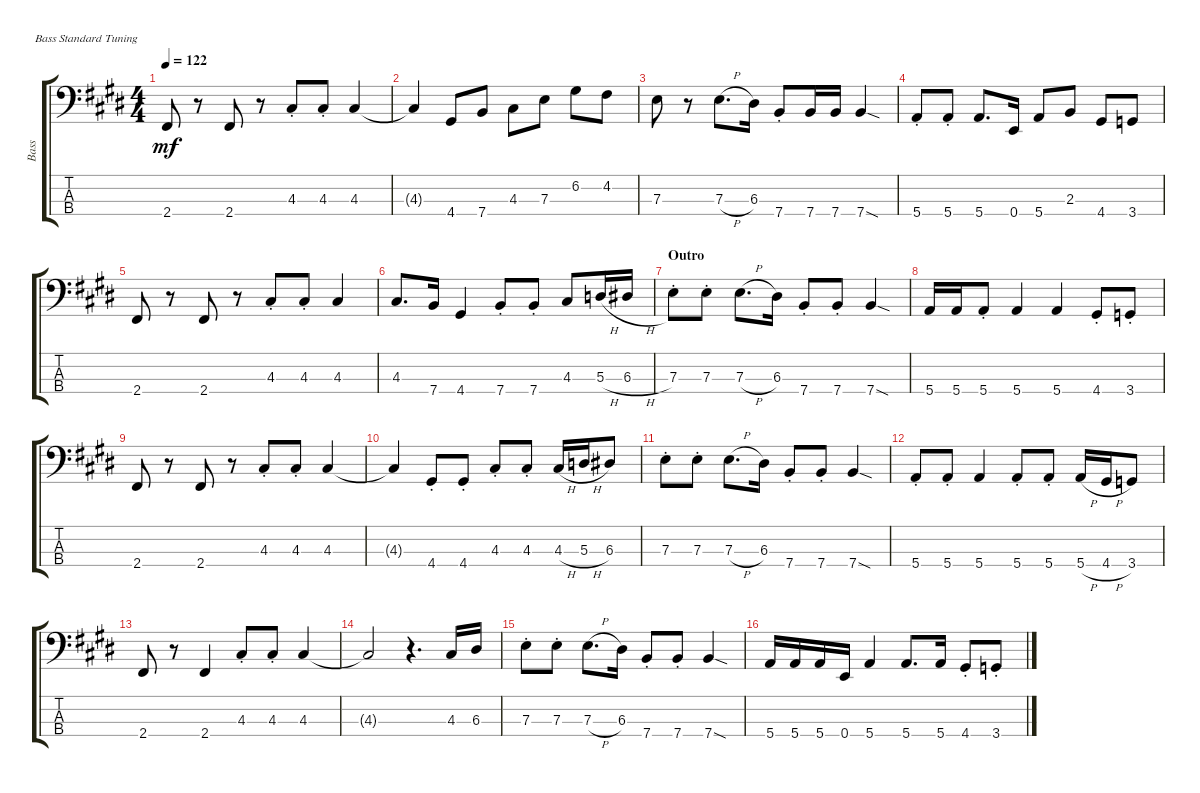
\defaultSystemsLayout 4
\bracketExtendMode groupsimilarinstruments
\otherSystemsTrackNameOrientation horizontal
\track ("Electric Bass (Tom Fowler)" "Bass") {instrument electricbassfinger}
\staff {score tabs}
\tuning (G2 D2 A1 E1)
\ts (4 4)
\tempo 122
\clef f4
\ks e
2.4{acc #}.8{dy mf beam Up} r.8{beam Up} 2.4{acc #}.8{beam Up} r.8{beam Up} 4.3{st acc #}.8{beam Up} 4.3{st acc #}.8{beam Up} 4.3{acc #}.4{beam Up} |
4.3{t acc #}.4{beam Up} 4.4{acc #}.8{beam Up} 7.4{acc forcenatural}.8{beam Up} 4.3{acc #}.8{beam Down} 7.3{acc forcenatural}.8{beam Down} 6.2{acc #}.8{beam Down} 4.2{acc #}.8{beam Down} |
7.3{acc forcenatural}.8{beam Down} r.8{beam Down} 7.3{h acc forcenatural}.8{d beam Down} 6.3{acc #}.16{beam Down} 7.4{st acc forcenatural}.8{beam Up} 7.4{acc forcenatural}.16{beam Up} 7.4{acc forcenatural}.16{beam Up} 7.4{sod acc forcenatural}.4{beam Up} |
5.4{st acc forcenatural}.8{beam Up} 5.4{st acc forcenatural}.8{beam Up} 5.4{acc forcenatural}.8{d beam Up} 0.4{acc forcenatural}.16{beam Up} 5.4{acc forcenatural}.8{beam Up} 2.3{acc forcenatural}.8{beam Up} 4.4{acc #}.8{beam Up} 3.4{acc forcenatural}.8{beam Up} |
2.4{acc #}.8{beam Up} r.8{beam Up} 2.4{acc #}.8{beam Up} r.8{beam Up} 4.3{st acc #}.8{beam Up} 4.3{st acc #}.8{beam Up} 4.3{acc #}.4{beam Up} |
4.3{acc #}.8{d beam Up} 7.4{acc forcenatural}.16{beam Up} 4.4{acc #}.4{beam Up} 7.4{st acc forcenatural}.8{beam Up} 7.4{st acc forcenatural}.8{beam Up} 4.3{acc #}.8{beam Up} 5.3{h acc forcenatural}.16{beam Up} 6.3{h acc #}.16{beam Up} |
\section ("" "Outro")
7.3{st acc forcenatural}.8{beam Down} 7.3{st acc forcenatural}.8{beam Down} 7.3{h acc forcenatural}.8{d beam Down} 6.3{acc #}.16{beam Down} 7.4{st acc forcenatural}.8{beam Up} 7.4{st acc forcenatural}.8{beam Up} 7.4{sod acc forcenatural}.4{beam Up} |
5.4{acc forcenatural}.16{beam Up} 5.4{acc forcenatural}.16{beam Up} 5.4{st acc forcenatural}.8{beam Up} 5.4{acc forcenatural}.4{beam Up} 5.4{acc forcenatural}.4{beam Up} 4.4{st acc #}.8{beam Up} 3.4{st acc forcenatural}.8{beam Up} |
2.4{acc #}.8{beam Up} r.8{beam Up} 2.4{acc #}.8{beam Up} r.8{beam Up} 4.3{st acc #}.8{beam Up} 4.3{st acc #}.8{beam Up} 4.3{acc #}.4{beam Up} |
4.3{t acc #}.4{beam Up} 4.4{st acc #}.8{beam Up} 4.4{st acc #}.8{beam Up} 4.3{st acc #}.8{beam Up} 4.3{st acc #}.8{beam Up} 4.3{h acc #}.16{beam Up} 5.3{h acc forcenatural}.16{beam Up} 6.3{acc #}.8{beam Up} |
7.3{st acc forcenatural}.8{beam Down} 7.3{st acc forcenatural}.8{beam Down} 7.3{h acc forcenatural}.8{d beam Down} 6.3{acc #}.16{beam Down} 7.4{st acc forcenatural}.8{beam Up} 7.4{st acc forcenatural}.8{beam Up} 7.4{sod acc forcenatural}.4{beam Up} |
5.4{st acc forcenatural}.8{beam Up} 5.4{st acc forcenatural}.8{beam Up} 5.4{acc forcenatural}.4{beam Up} 5.4{st acc forcenatural}.8{beam Up} 5.4{st acc forcenatural}.8{beam Up} 5.4{h acc forcenatural}.16{beam Up} 4.4{h acc #}.16{beam Up} 3.4{acc forcenatural}.8{beam Up} |
2.4{acc #}.8{beam Up} r.8{beam Up} 2.4{acc #}.4{beam Up} 4.3{st acc #}.8{beam Up} 4.3{st acc #}.8{beam Up} 4.3{acc #}.4{beam Up} |
4.3{t acc #}.2{beam Up} r.4{d beam Up} 4.3{acc #}.16{beam Up} 6.3{acc #}.16{beam Up} |
7.3{st acc forcenatural}.8{beam Down} 7.3{st acc forcenatural}.8{beam Down} 7.3{h acc forcenatural}.8{d beam Down} 6.3{acc #}.16{beam Down} 7.4{st acc forcenatural}.8{beam Up} 7.4{st acc forcenatural}.8{beam Up} 7.4{sod acc forcenatural}.4{beam Up} |
5.4{acc forcenatural}.16{beam Up} 5.4{acc forcenatural}.16{beam Up} 5.4{acc forcenatural}.16{beam Up} 0.4{acc forcenatural}.16{beam Up} 5.4{acc forcenatural}.4{beam Up} 5.4{acc forcenatural}.8{d beam Up} 5.4{acc forcenatural}.16{beam Up} 4.4{st acc #}.8{beam Up} 3.4{st acc forcenatural}.8{beam Up}
